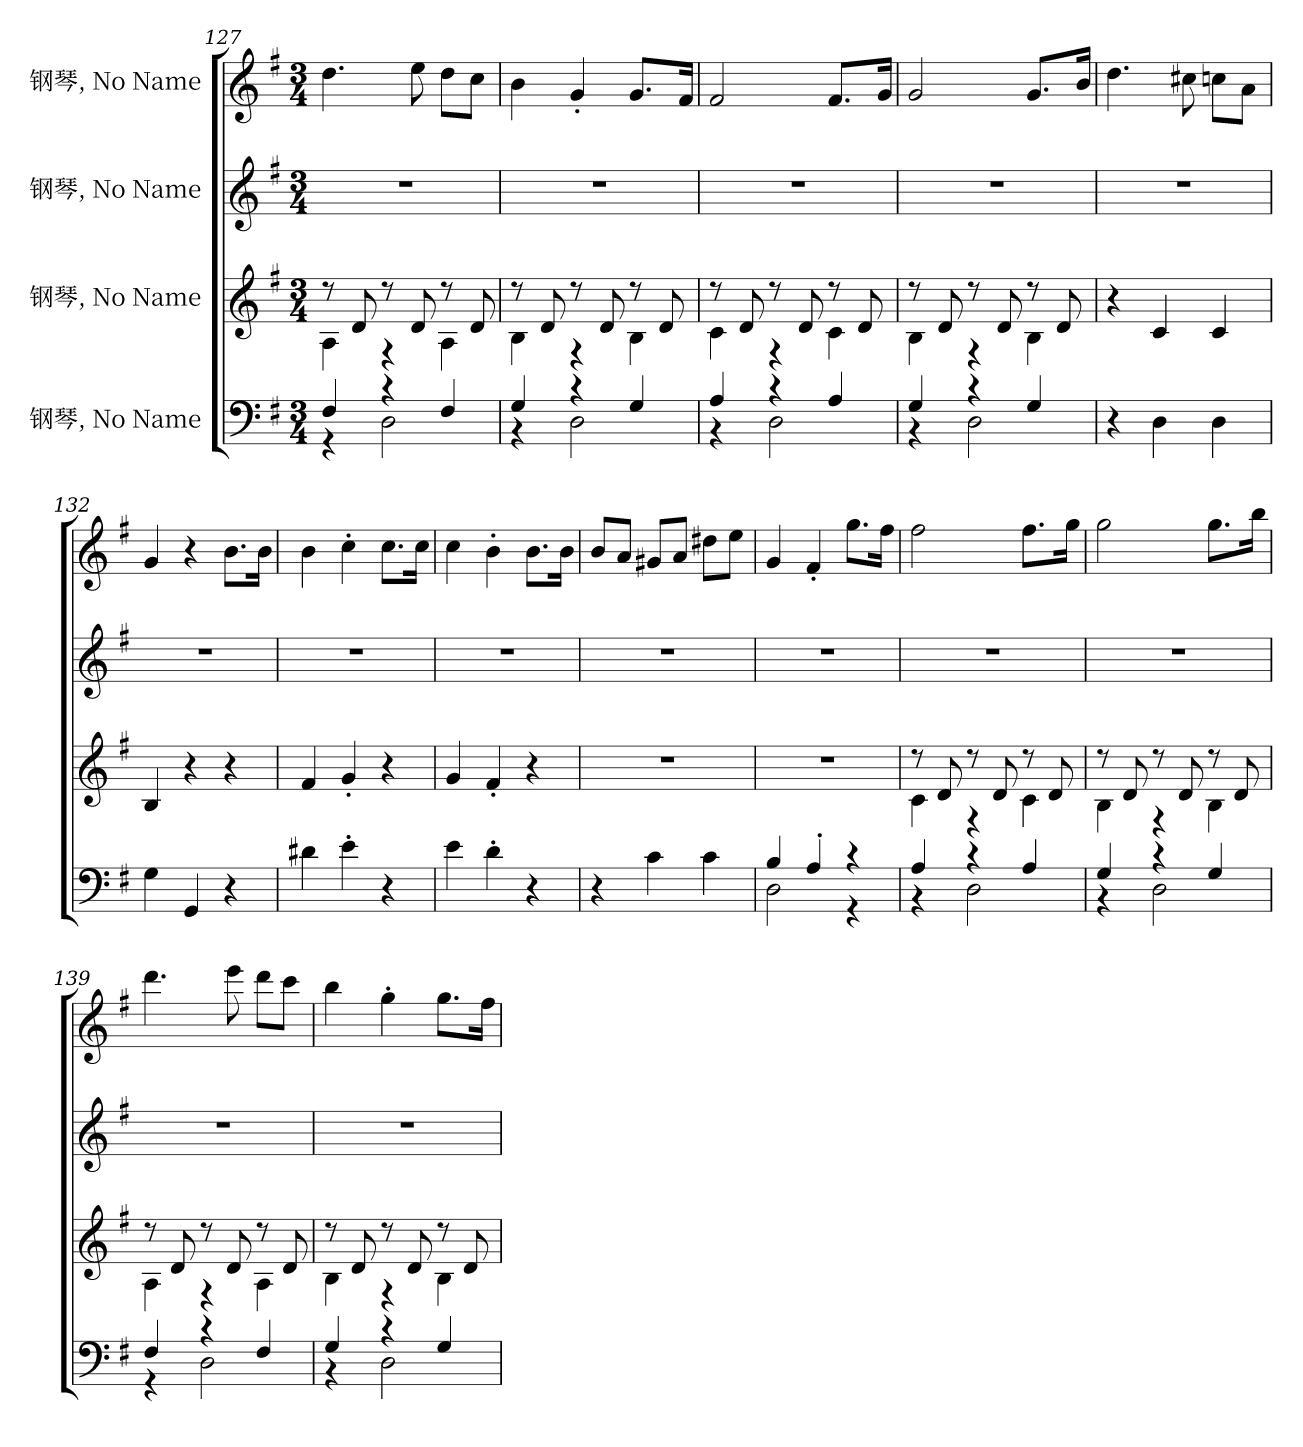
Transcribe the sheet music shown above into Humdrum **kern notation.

**kern	**kern	**kern	**kern
*part4	*part3	*part2	*part1
*staff4	*staff3	*staff2	*staff1
*I"钢琴, No Name	*I"钢琴, No Name	*I"钢琴, No Name	*I"钢琴, No Name
!!LO:LB:g=z
*clefF4	*clefG2	*clefG2	*clefG2
*k[f#]	*k[f#]	*k[f#]	*k[f#]
*M3/4	*M3/4	*M3/4	*M3/4
=127	=127	=127	=127
*^	*^	*	*
4F#/	4r	8r	4A\	2.r	4.dd\
.	.	8d/	.	.	.
4r	2D\	8r	4r	.	.
.	.	8d/	.	.	8ee\
4F#/	.	8r	4A\	.	8dd\L
.	.	8d/	.	.	8cc\J
=128	=128	=128	=128	=128	=128
4G/	4r	8r	4B\	2.r	4b\
.	.	8d/	.	.	.
4r	2D\	8r	4r	.	4g'/
.	.	8d/	.	.	.
4G/	.	8r	4B\	.	8.g/L
.	.	8d/	.	.	.
.	.	.	.	.	16f#/Jk
=129	=129	=129	=129	=129	=129
4A/	4r	8r	4c\	2.r	2f#/
.	.	8d/	.	.	.
4r	2D\	8r	4r	.	.
.	.	8d/	.	.	.
4A/	.	8r	4c\	.	8.f#/L
.	.	8d/	.	.	.
.	.	.	.	.	16g/Jk
=130	=130	=130	=130	=130	=130
4G/	4r	8r	4B\	2.r	2g/
.	.	8d/	.	.	.
4r	2D\	8r	4r	.	.
.	.	8d/	.	.	.
4G/	.	8r	4B\	.	8.g/L
.	.	8d/	.	.	.
.	.	.	.	.	16b/Jk
*v	*v	*	*	*	*
*	*v	*v	*	*
=131	=131	=131	=131
4r	4r	2.r	4.dd\
4D\	4c/	.	.
.	.	.	8cc#X\
4D\	4c/	.	8ccn\L
.	.	.	8a\J
!!LO:PB:g=z
=132	=132	=132	=132
*	*	*	*MM98
4G\	4B/	2.r	4g/
4GG/	4r	.	4r
*	*	*	*MM98
4r	4r	.	8.b\L
.	.	.	16b\Jk
=133	=133	=133	=133
4d#X\	4f#/	2.r	4b\
4e'\	4g'/	.	4cc'\
4r	4r	.	8.cc\L
.	.	.	16cc\Jk
=134	=134	=134	=134
4e\	4g/	2.r	4cc\
4d'\	4f#'/	.	4b'\
4r	4r	.	8.b\L
.	.	.	16b\Jk
=135	=135	=135	=135
4r	2.r	2.r	8b/L
.	.	.	8a/J
4c\	.	.	8g#X/L
.	.	.	8a/J
4c\	.	.	8dd#X\L
.	.	.	8ee\J
=136	=136	=136	=136
*^	*	*	*
4B/	2D\	2.r	2.r	4g/
*	*	*	*	*MM92
4A'/	.	.	.	4f#'/
*	*	*	*	*MM100
4r	4r	.	.	8.gg\L
.	.	.	.	16ff#\Jk
=137	=137	=137	=137	=137
*	*	*^	*	*
4A/	4r	8r	4c\	2.r	2ff#\
.	.	8d/	.	.	.
4r	2D\	8r	4r	.	.
.	.	8d/	.	.	.
4A/	.	8r	4c\	.	8.ff#\L
.	.	8d/	.	.	.
.	.	.	.	.	16gg\Jk
!!LO:LB:g=z
=138	=138	=138	=138	=138	=138
4G/	4r	8r	4B\	2.r	2gg\
.	.	8d/	.	.	.
4r	2D\	8r	4r	.	.
.	.	8d/	.	.	.
4G/	.	8r	4B\	.	8.gg\L
.	.	8d/	.	.	.
.	.	.	.	.	16bb\Jk
=139	=139	=139	=139	=139	=139
4F#/	4r	8r	4A\	2.r	4.ddd\
.	.	8d/	.	.	.
4r	2D\	8r	4r	.	.
.	.	8d/	.	.	8eee\
4F#/	.	8r	4A\	.	8ddd\L
.	.	8d/	.	.	8ccc\J
=140	=140	=140	=140	=140	=140
4G/	4r	8r	4B\	2.r	4bb\
.	.	8d/	.	.	.
4r	2D\	8r	4r	.	4gg'\
.	.	8d/	.	.	.
4G/	.	8r	4B\	.	8.gg\L
.	.	8d/	.	.	.
.	.	.	.	.	16ff#\Jk
*v	*v	*	*	*	*
*	*v	*v	*	*
=	=	=	=
*-	*-	*-	*-
